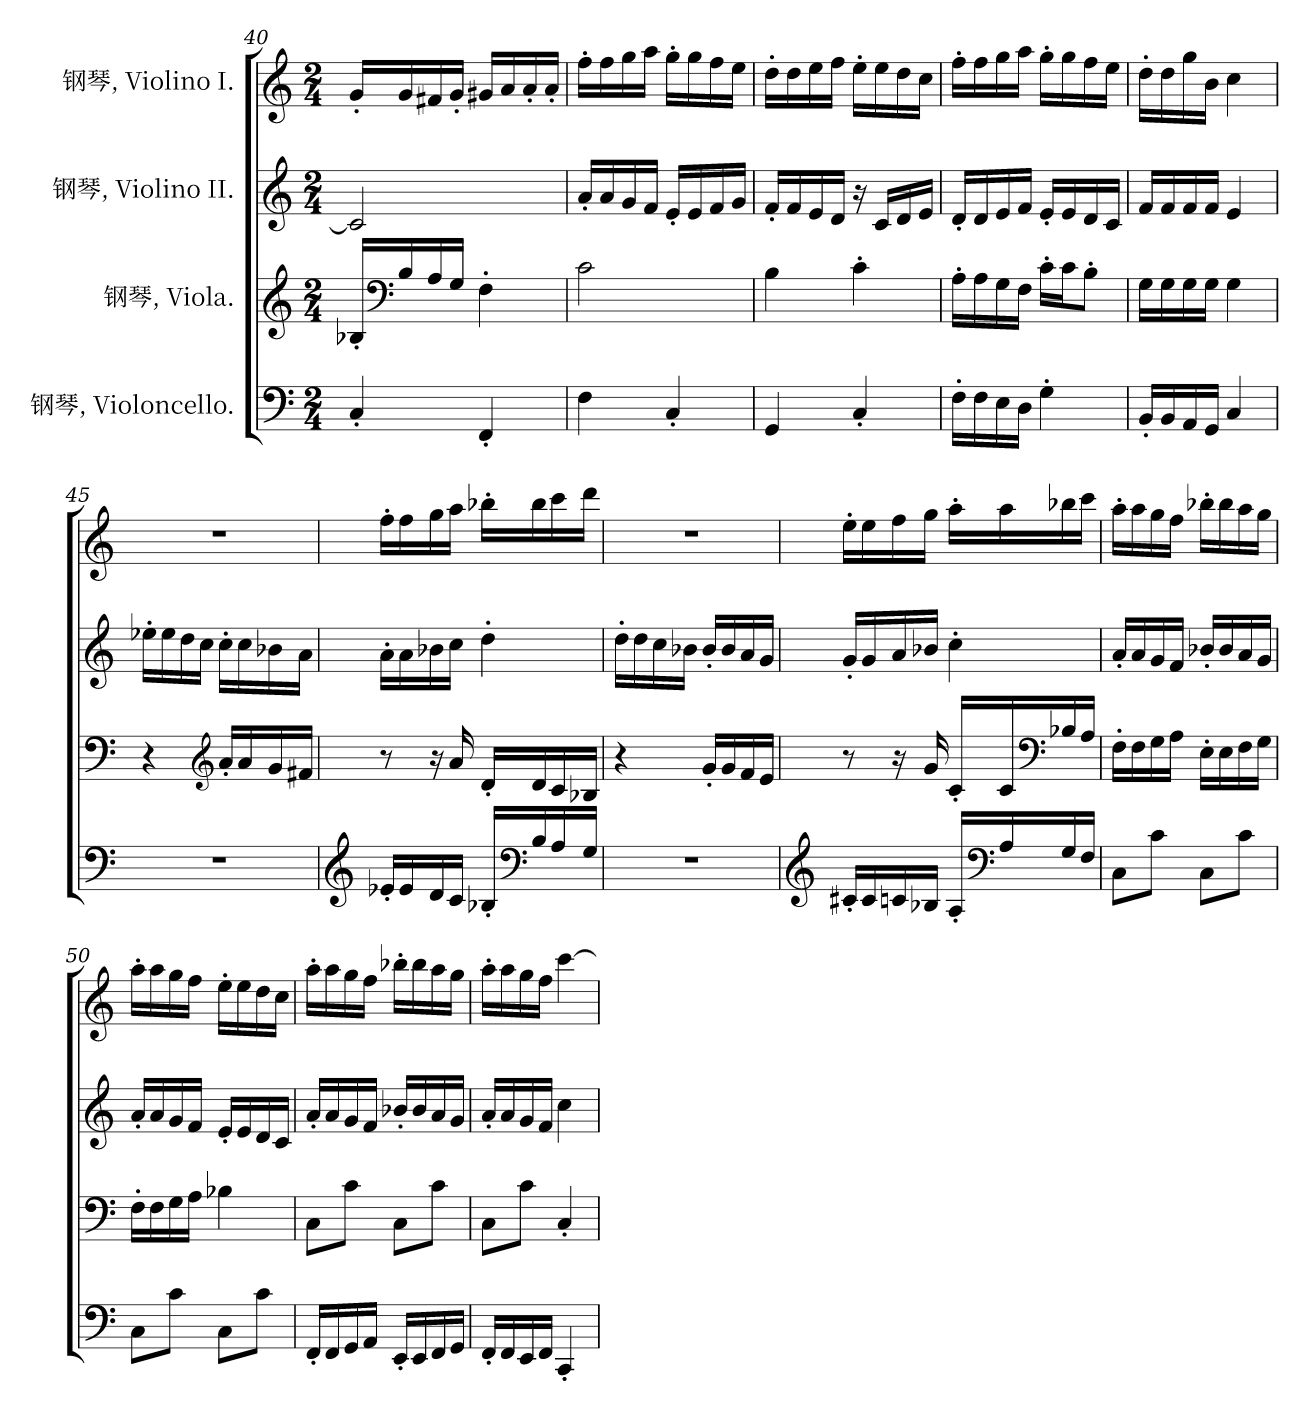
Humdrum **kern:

**kern	**kern	**kern	**kern
*part4	*part3	*part2	*part1
*staff4	*staff3	*staff2	*staff1
*I"钢琴, Violoncello.	*I"钢琴, Viola.	*I"钢琴, Violino II.	*I"钢琴, Violino I.
*clefF4	*clefG2	*clefG2	*clefG2
*k[]	*k[]	*k[]	*k[]
*M2/4	*M2/4	*M2/4	*M2/4
=40	=40	=40	=40
4C'/	16B-X'/LL	2c/]	16g'/LL
*	*clefF4	*	*
.	16B-/	.	16g/
.	16A/	.	16f#X/
.	16G/JJ	.	16g'/JJ
4FF'/	4F'\	.	16g#X/LL
.	.	.	16a/
.	.	.	16a'/
.	.	.	16a'/JJ
=41	=41	=41	=41
4F\	2c\	16a'/LL	16ff'\LL
.	.	16a/	16ff\
.	.	16g/	16gg\
.	.	16f/JJ	16aa\JJ
4C'/	.	16e'/LL	16gg'\LL
.	.	16e/	16gg\
.	.	16f/	16ff\
.	.	16g/JJ	16ee\JJ
!!LO:LB:g=z
=42	=42	=42	=42
4GG/	4B\	16f'/LL	16dd'\LL
.	.	16f/	16dd\
.	.	16e/	16ee\
.	.	16d/JJ	16ff\JJ
4C'/	4c'\	16r	16ee'\LL
.	.	16c/LL	16ee\
.	.	16d/	16dd\
.	.	16e/JJ	16cc\JJ
=43	=43	=43	=43
16F'\LL	16A'\LL	16d'/LL	16ff'\LL
16F\	16A\	16d/	16ff\
16E\	16G\	16e/	16gg\
16D\JJ	16F\JJ	16f/JJ	16aa\JJ
4G'\	16c'\LL	16e'/LL	16gg'\LL
.	16c\J	16e/	16gg\
.	8B'\J	16d/	16ff\
.	.	16c/JJ	16ee\JJ
=44	=44	=44	=44
16BB'/LL	16G\LL	16f/LL	16dd'\LL
16BB/	16G\	16f/	16dd\
16AA/	16G\	16f/	16gg\
16GG/JJ	16G\JJ	16f/JJ	16b\JJ
4C/	4G\	4e/	4cc\
=45	=45	=45	=45
2r	4r	16ee-X'\LL	2r
.	.	16ee-\	.
.	.	16dd\	.
.	.	16cc\JJ	.
*	*clefG2	*	*
.	16a'/LL	16cc'\LL	.
.	16a/	16cc\	.
.	16g/	16b-X\	.
.	16f#X/JJ	16a\JJ	.
!!LO:PB:g=z
=46	=46	=46	=46
*clefG2	*	*	*
16e-X'/LL	8r	16a'\LL	16ff'\LL
16e-/	.	16a\	16ff\
16d/	16r	16b-X\	16gg\
16c/JJ	16a/	16cc\JJ	16aa\JJ
16B-X'/LL	16d'/LL	4dd'\	16bb-X'\LL
*clefF4	*	*	*
16B-/	16d/	.	16bb-\
16A/	16c/	.	16ccc\
16G/JJ	16B-X/JJ	.	16ddd\JJ
=47	=47	=47	=47
2r	4r	16dd'\LL	2r
.	.	16dd\	.
.	.	16cc\	.
.	.	16b-X\JJ	.
.	16g'/LL	16b-'/LL	.
.	16g/	16b-/	.
.	16f/	16a/	.
.	16e/JJ	16g/JJ	.
=48	=48	=48	=48
*clefG2	*	*	*
16c#X'/LL	8r	16g'/LL	16ee'\LL
16c#/	.	16g/	16ee\
16cn/	16r	16a/	16ff\
16B-X/JJ	16g/	16b-X/JJ	16gg\JJ
16A'/LL	16c'/LL	4cc'\	16aa'\LL
*clefF4	*	*	*
16A/	16c/	.	16aa\
*	*clefF4	*	*
16G/	16B-X/	.	16bb-X\
16F/JJ	16A/JJ	.	16ccc\JJ
!!LO:LB:g=z
=49	=49	=49	=49
8C\L	16F'\LL	16a'/LL	16aa'\LL
.	16F\	16a/	16aa\
8c\J	16G\	16g/	16gg\
.	16A\JJ	16f/JJ	16ff\JJ
8C\L	16E'\LL	16b-X'/LL	16bb-X'\LL
.	16E\	16b-/	16bb-\
8c\J	16F\	16a/	16aa\
.	16G\JJ	16g/JJ	16gg\JJ
=50	=50	=50	=50
8C\L	16F'\LL	16a'/LL	16aa'\LL
.	16F\	16a/	16aa\
8c\J	16G\	16g/	16gg\
.	16A\JJ	16f/JJ	16ff\JJ
8C\L	4B-X\	16e'/LL	16ee'\LL
.	.	16e/	16ee\
8c\J	.	16d/	16dd\
.	.	16c/JJ	16cc\JJ
=51	=51	=51	=51
16FF'/LL	8C\L	16a'/LL	16aa'\LL
16FF/	.	16a/	16aa\
16GG/	8c\J	16g/	16gg\
16AA/JJ	.	16f/JJ	16ff\JJ
16EE'/LL	8C\L	16b-X'/LL	16bb-X'\LL
16EE/	.	16b-/	16bb-\
16FF/	8c\J	16a/	16aa\
16GG/JJ	.	16g/JJ	16gg\JJ
=52	=52	=52	=52
16FF'/LL	8C\L	16a'/LL	16aa'\LL
16FF/	.	16a/	16aa\
16EE/	8c\J	16g/	16gg\
16FF/JJ	.	16f/JJ	16ff\JJ
4CC'/	4C'/	4cc\	[4ccc\
=	=	=	=
*-	*-	*-	*-
